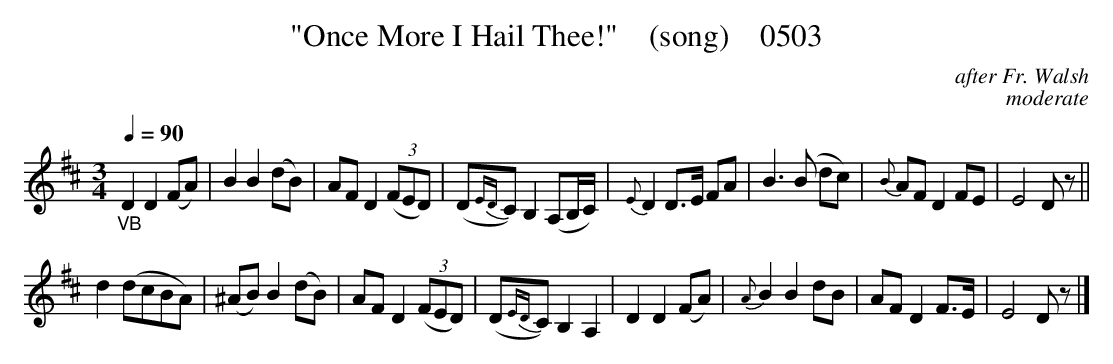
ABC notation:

X:1
T:"Once More I Hail Thee!"    (song)    0503
C:after Fr. Walsh
C:moderate
Q:1/4=90
M:3/4
L:1/8
K:D
"_VB"D2D2(FA)|B2B2(dB)|AF D2 (3(FED)|(D{ED}C) B,2(A,B,/2C/2)|{E}D2D3/2E/2 FA|B3(B dc)|{B}AF D2FE|E4D z||
d2(dcBA)|(^AB) B2(dB)|AF D2 (3(FED)|(D{ED}C) B,2A,2|D2D2(FA)|{A}B2B2dB|AF D2F3/2E/2|E4D z|]
